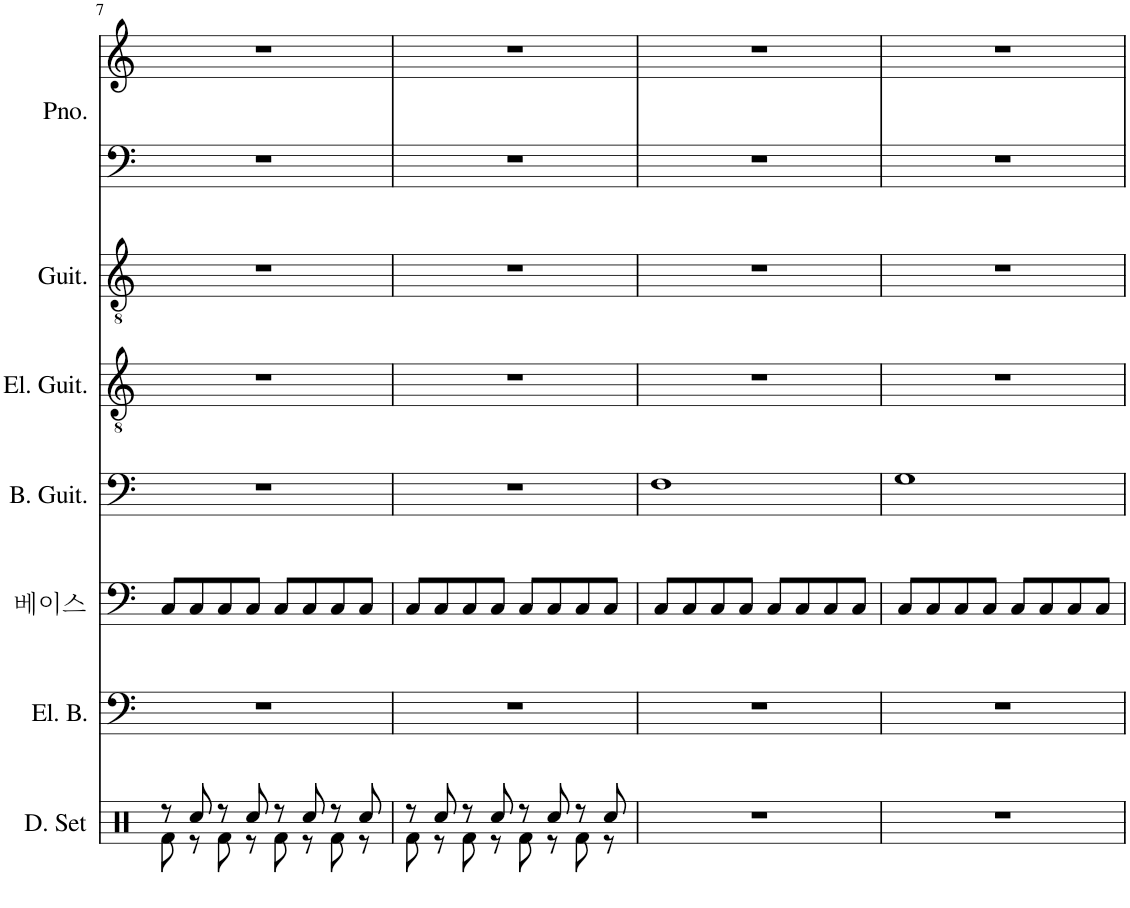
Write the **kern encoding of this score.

**kern	**kern	**kern	**kern	**kern	**kern	**kern	**kern
*part7	*part6	*part5	*part4	*part3	*part2	*part1	*part1
*staff8	*staff7	*staff6	*staff5	*staff4	*staff3	*staff2	*staff1
*I"드럼세트	*I"일렉트릭 베이스	*I"어쿠스틱 베이스	*I"베이스 기타	*I"일렉 기타	*I"어쿠스틱 기타	*I"Piano	*
*	*	*	*	*	*	*I'Pno.	*
!!LO:PB:g=z
*clefX	*clefF4	*clefF4	*clefF4	*clefGv2	*clefGv2	*clefF4	*clefG2
*	*Trd7c12	*Trd7c12	*Trd7c12	*	*	*	*
*k[]	*k[]	*k[]	*k[]	*k[]	*k[]	*k[]	*k[]
*M4/4	*M4/4	*M4/4	*M4/4	*M4/4	*M4/4	*M4/4	*M4/4
=7	=7	=7	=7	=7	=7	=7	=7
*^	*	*	*	*	*	*	*
8r	8Rf\	1r	8C/L	1r	1r	1r	1r	1r
8Rcc/	8r	.	8C/	.	.	.	.	.
8r	8Rf\	.	8C/	.	.	.	.	.
8Rcc/	8r	.	8C/J	.	.	.	.	.
8r	8Rf\	.	8C/L	.	.	.	.	.
8Rcc/	8r	.	8C/	.	.	.	.	.
8r	8Rf\	.	8C/	.	.	.	.	.
8Rcc/	8r	.	8C/J	.	.	.	.	.
=8	=8	=8	=8	=8	=8	=8	=8	=8
8r	8Rf\	1r	8C/L	1r	1r	1r	1r	1r
8Rcc/	8r	.	8C/	.	.	.	.	.
8r	8Rf\	.	8C/	.	.	.	.	.
8Rcc/	8r	.	8C/J	.	.	.	.	.
8r	8Rf\	.	8C/L	.	.	.	.	.
8Rcc/	8r	.	8C/	.	.	.	.	.
8r	8Rf\	.	8C/	.	.	.	.	.
8Rcc/	8r	.	8C/J	.	.	.	.	.
*v	*v	*	*	*	*	*	*	*
=9	=9	=9	=9	=9	=9	=9	=9
1r	1r	8C/L	1F	1r	1r	1r	1r
.	.	8C/	.	.	.	.	.
.	.	8C/	.	.	.	.	.
.	.	8C/J	.	.	.	.	.
.	.	8C/L	.	.	.	.	.
.	.	8C/	.	.	.	.	.
.	.	8C/	.	.	.	.	.
.	.	8C/J	.	.	.	.	.
=10	=10	=10	=10	=10	=10	=10	=10
1r	1r	8C/L	1G	1r	1r	1r	1r
.	.	8C/	.	.	.	.	.
.	.	8C/	.	.	.	.	.
.	.	8C/J	.	.	.	.	.
.	.	8C/L	.	.	.	.	.
.	.	8C/	.	.	.	.	.
.	.	8C/	.	.	.	.	.
.	.	8C/J	.	.	.	.	.
=	=	=	=	=	=	=	=
*-	*-	*-	*-	*-	*-	*-	*-
